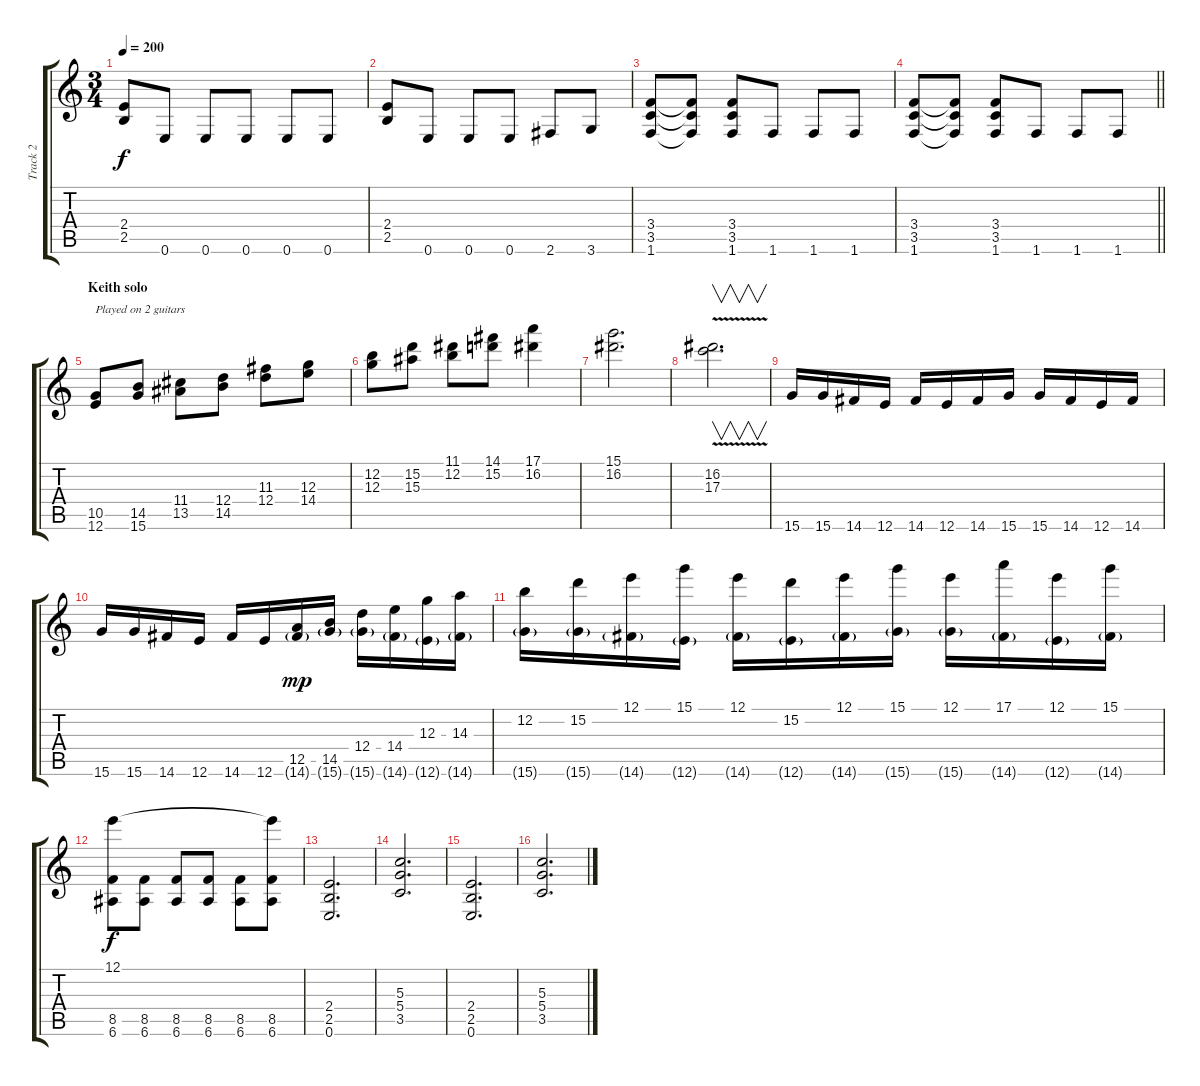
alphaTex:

\track ("Track 2" "Track 2") {instrument distortionguitar}
\staff {score tabs}
\tuning (E4 B3 G3 D3 A2 E2) {hide}
\ts (3 4)
\tempo 200
\clef g2
\ks c
(2.4 2.5).8{dy f} 0.6.8 0.6.8 0.6.8 0.6.8 0.6.8 |
(2.4 2.5).8 0.6.8 0.6.8 0.6.8 2.6.8 3.6.8 |
(3.4 3.5 1.6).8 (3.4{t} 3.5{t} 1.6{t}).8 (3.4 3.5 1.6).8 1.6.8 1.6.8 1.6.8 |
\barLineRight lightlight
(3.4 3.5 1.6).8 (3.4{t} 3.5{t} 1.6{t}).8 (3.4 3.5 1.6).8 1.6.8 1.6.8 1.6.8 |
\section ("" "Keith solo")
(10.5 12.6).8{txt "Played on 2 guitars"} (14.5 15.6).8 (11.4 13.5).8 (12.4 14.5).8 (11.3 12.4).8 (12.3 14.4).8 |
(12.2 12.3).8 (15.2 15.3).8 (11.1 12.2).8 (14.1 15.2).8 (17.1 16.2).4 |
(15.1 16.2).2{d} |
(16.2{v} 17.3).2{v d} |
15.6.16 15.6.16 14.6.16 12.6.16 14.6.16 12.6.16 14.6.16 15.6.16 15.6.16 14.6.16 12.6.16 14.6.16 |
15.6.16 15.6.16 14.6.16 12.6.16 14.6.16 12.6.16 (12.5 14.6{g}).16{dy mp} (14.5 15.6{g}).16 (12.4 15.6{g}).16 (14.4 14.6{g}).16 (12.3 12.6{g}).16 (14.3 14.6{g}).16 |
(12.2 15.6{g}).16 (15.2 15.6{g}).16 (12.1 14.6{g}).16 (15.1 12.6{g}).16 (12.1 14.6{g}).16 (15.2 12.6{g}).16 (12.1 14.6{g}).16 (15.1 15.6{g}).16 (12.1 15.6{g}).16 (17.1 14.6{g}).16 (12.1 12.6{g}).16 (15.1 14.6{g}).16 |
(12.1 8.5 6.6).8{dy f} (8.5 6.6).8 (8.5 6.6).8 (8.5 6.6).8 (8.5 6.6).8 (12.1{t} 8.5 6.6).8 |
(2.4 2.5 0.6).2{d} |
(5.3 5.4 3.5).2{d} |
(2.4 2.5 0.6).2{d} |
(5.3 5.4 3.5).2{d}
